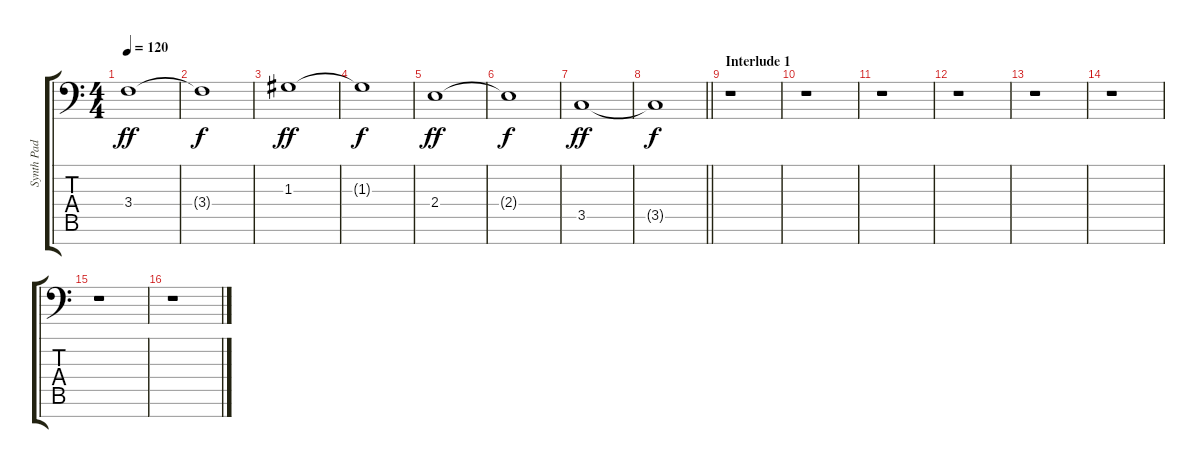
\track ("Synth Pad" "Synth Pad") {instrument pad3polysynth}
\staff {score tabs}
\tuning (C8 B3 G3 D3 A2 E2 C-1) {hide}
\ts (4 4)
\tempo 120
\clef f4
\ks c
3.4.1{dy ff} |
3.4{t}.1{dy f} |
1.3.1{dy ff} |
1.3{t}.1{dy f} |
2.4.1{dy ff} |
2.4{t}.1{dy f} |
3.5.1{dy ff} |
\barLineRight lightlight
3.5{t}.1{dy f} |
\section ("" "Interlude 1")
r.1 |
r.1 |
r.1 |
r.1 |
r.1 |
r.1 |
r.1 |
r.1
